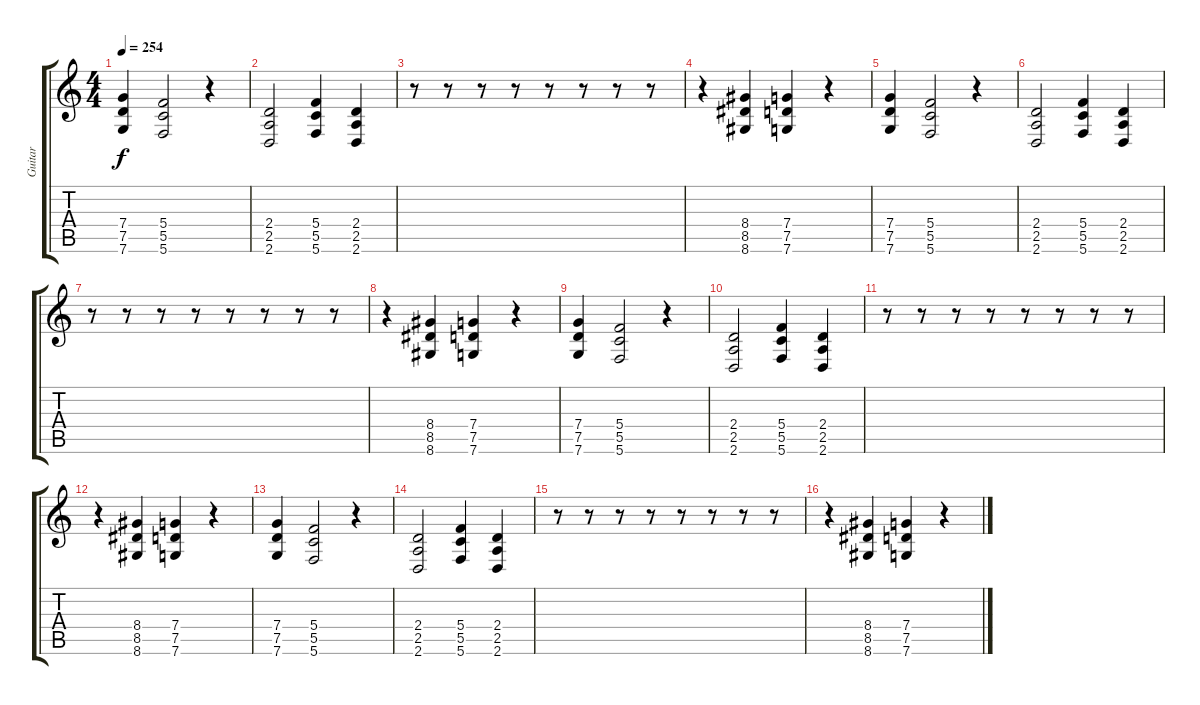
\track ("Guitar" "Guitar") {instrument distortionguitar}
\staff {score tabs}
\tuning (D4 A3 F3 C3 G2 C2) {hide}
\ts (4 4)
\tempo 254
\clef g2
\ks c
(7.4 7.5 7.6).4{dy f} (5.4 5.5 5.6).2 r.4 |
(2.4 2.5 2.6).2 (5.4 5.5 5.6).4 (2.4 2.5 2.6).4 |
r.8 r.8 r.8 r.8 r.8 r.8 r.8 r.8 |
r.4 (8.4 8.5 8.6).4 (7.4 7.5 7.6).4 r.4 |
(7.4 7.5 7.6).4 (5.4 5.5 5.6).2 r.4 |
(2.4 2.5 2.6).2 (5.4 5.5 5.6).4 (2.4 2.5 2.6).4 |
r.8 r.8 r.8 r.8 r.8 r.8 r.8 r.8 |
r.4 (8.4 8.5 8.6).4 (7.4 7.5 7.6).4 r.4 |
(7.4 7.5 7.6).4 (5.4 5.5 5.6).2 r.4 |
(2.4 2.5 2.6).2 (5.4 5.5 5.6).4 (2.4 2.5 2.6).4 |
r.8 r.8 r.8 r.8 r.8 r.8 r.8 r.8 |
r.4 (8.4 8.5 8.6).4 (7.4 7.5 7.6).4 r.4 |
(7.4 7.5 7.6).4 (5.4 5.5 5.6).2 r.4 |
(2.4 2.5 2.6).2 (5.4 5.5 5.6).4 (2.4 2.5 2.6).4 |
r.8 r.8 r.8 r.8 r.8 r.8 r.8 r.8 |
r.4 (8.4 8.5 8.6).4 (7.4 7.5 7.6).4 r.4
